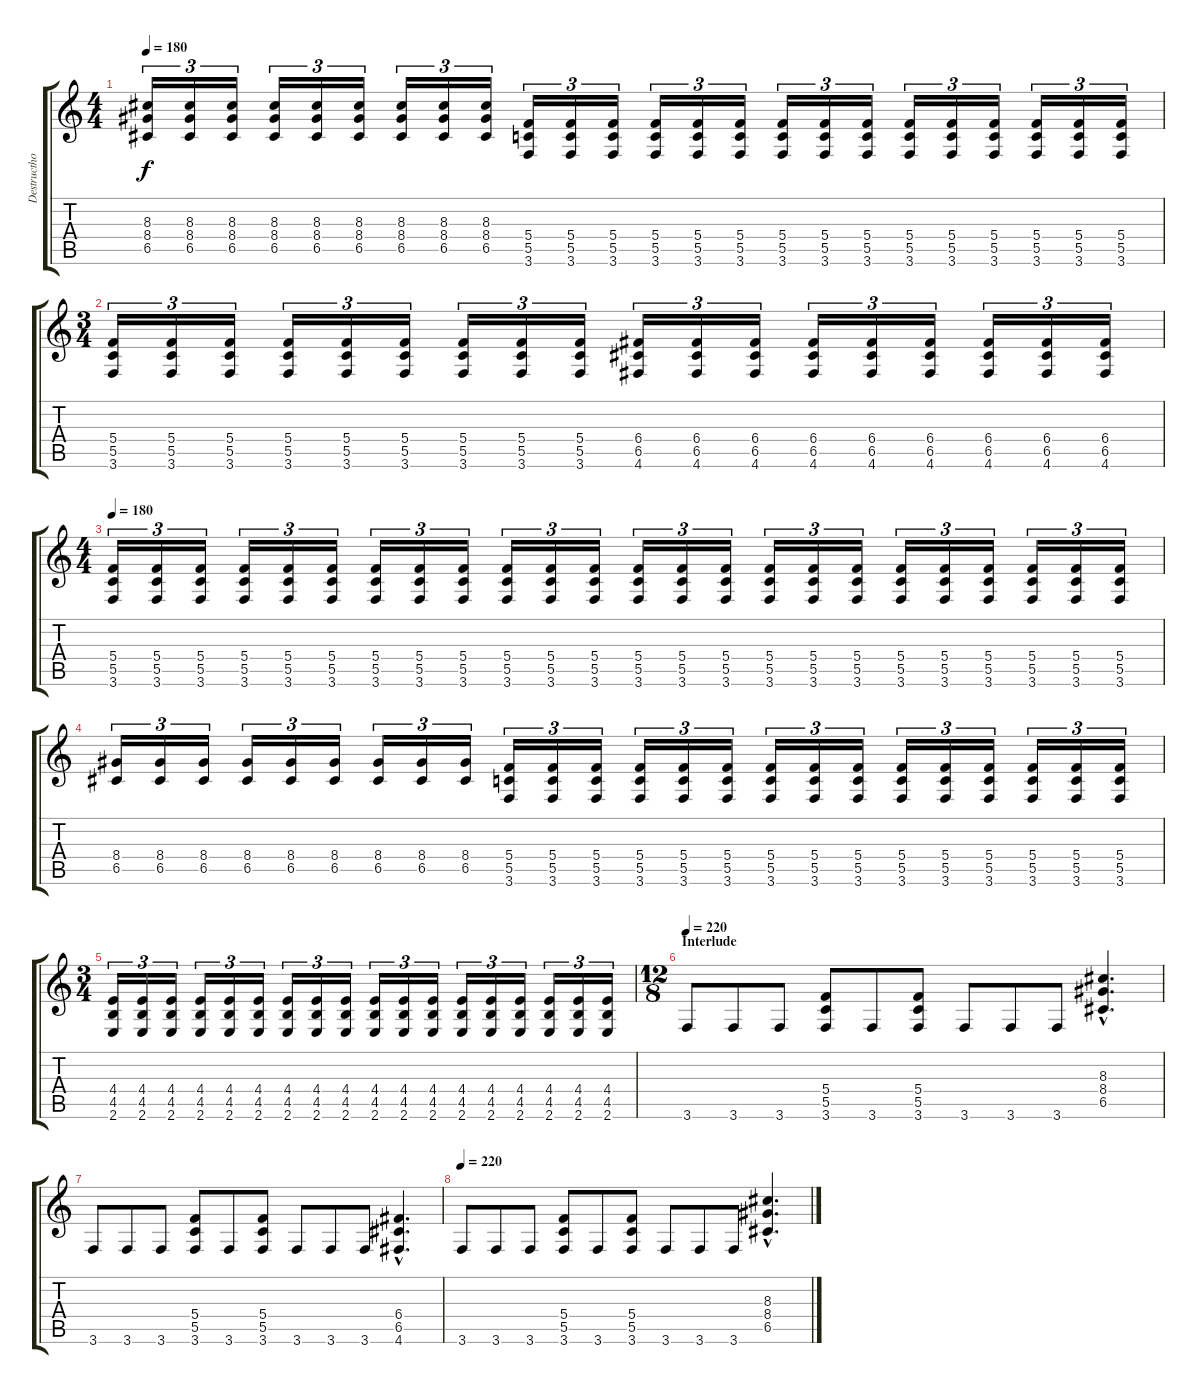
\track ("Destructhor" "Destructho") {instrument overdrivenguitar}
\staff {score tabs}
\tuning (D4 A3 F3 C3 G2 D2) {hide}
\ts (4 4)
\tempo 180
\clef g2
\ks c
(8.3 8.4 6.5).16{tu (3 2) dy f} (8.3 8.4 6.5).16{tu (3 2)} (8.3 8.4 6.5).16{tu (3 2)} (8.3 8.4 6.5).16{tu (3 2)} (8.3 8.4 6.5).16{tu (3 2)} (8.3 8.4 6.5).16{tu (3 2)} (8.3 8.4 6.5).16{tu (3 2)} (8.3 8.4 6.5).16{tu (3 2)} (8.3 8.4 6.5).16{tu (3 2)} (5.4 5.5 3.6).16{tu (3 2)} (5.4 5.5 3.6).16{tu (3 2)} (5.4 5.5 3.6).16{tu (3 2)} (5.4 5.5 3.6).16{tu (3 2)} (5.4 5.5 3.6).16{tu (3 2)} (5.4 5.5 3.6).16{tu (3 2)} (5.4 5.5 3.6).16{tu (3 2)} (5.4 5.5 3.6).16{tu (3 2)} (5.4 5.5 3.6).16{tu (3 2)} (5.4 5.5 3.6).16{tu (3 2)} (5.4 5.5 3.6).16{tu (3 2)} (5.4 5.5 3.6).16{tu (3 2)} (5.4 5.5 3.6).16{tu (3 2)} (5.4 5.5 3.6).16{tu (3 2)} (5.4 5.5 3.6).16{tu (3 2)} |
\ts (3 4)
(5.4 5.5 3.6).16{tu (3 2)} (5.4 5.5 3.6).16{tu (3 2)} (5.4 5.5 3.6).16{tu (3 2)} (5.4 5.5 3.6).16{tu (3 2)} (5.4 5.5 3.6).16{tu (3 2)} (5.4 5.5 3.6).16{tu (3 2)} (5.4 5.5 3.6).16{tu (3 2)} (5.4 5.5 3.6).16{tu (3 2)} (5.4 5.5 3.6).16{tu (3 2)} (6.4 6.5 4.6).16{tu (3 2)} (6.4 6.5 4.6).16{tu (3 2)} (6.4 6.5 4.6).16{tu (3 2)} (6.4 6.5 4.6).16{tu (3 2)} (6.4 6.5 4.6).16{tu (3 2)} (6.4 6.5 4.6).16{tu (3 2)} (6.4 6.5 4.6).16{tu (3 2)} (6.4 6.5 4.6).16{tu (3 2)} (6.4 6.5 4.6).16{tu (3 2)} |
\ts (4 4)
\tempo 180
(5.4 5.5 3.6).16{tu (3 2)} (5.4 5.5 3.6).16{tu (3 2)} (5.4 5.5 3.6).16{tu (3 2)} (5.4 5.5 3.6).16{tu (3 2)} (5.4 5.5 3.6).16{tu (3 2)} (5.4 5.5 3.6).16{tu (3 2)} (5.4 5.5 3.6).16{tu (3 2)} (5.4 5.5 3.6).16{tu (3 2)} (5.4 5.5 3.6).16{tu (3 2)} (5.4 5.5 3.6).16{tu (3 2)} (5.4 5.5 3.6).16{tu (3 2)} (5.4 5.5 3.6).16{tu (3 2)} (5.4 5.5 3.6).16{tu (3 2)} (5.4 5.5 3.6).16{tu (3 2)} (5.4 5.5 3.6).16{tu (3 2)} (5.4 5.5 3.6).16{tu (3 2)} (5.4 5.5 3.6).16{tu (3 2)} (5.4 5.5 3.6).16{tu (3 2)} (5.4 5.5 3.6).16{tu (3 2)} (5.4 5.5 3.6).16{tu (3 2)} (5.4 5.5 3.6).16{tu (3 2)} (5.4 5.5 3.6).16{tu (3 2)} (5.4 5.5 3.6).16{tu (3 2)} (5.4 5.5 3.6).16{tu (3 2)} |
(8.4 6.5).16{tu (3 2)} (8.4 6.5).16{tu (3 2)} (8.4 6.5).16{tu (3 2)} (8.4 6.5).16{tu (3 2)} (8.4 6.5).16{tu (3 2)} (8.4 6.5).16{tu (3 2)} (8.4 6.5).16{tu (3 2)} (8.4 6.5).16{tu (3 2)} (8.4 6.5).16{tu (3 2)} (5.4 5.5 3.6).16{tu (3 2)} (5.4 5.5 3.6).16{tu (3 2)} (5.4 5.5 3.6).16{tu (3 2)} (5.4 5.5 3.6).16{tu (3 2)} (5.4 5.5 3.6).16{tu (3 2)} (5.4 5.5 3.6).16{tu (3 2)} (5.4 5.5 3.6).16{tu (3 2)} (5.4 5.5 3.6).16{tu (3 2)} (5.4 5.5 3.6).16{tu (3 2)} (5.4 5.5 3.6).16{tu (3 2)} (5.4 5.5 3.6).16{tu (3 2)} (5.4 5.5 3.6).16{tu (3 2)} (5.4 5.5 3.6).16{tu (3 2)} (5.4 5.5 3.6).16{tu (3 2)} (5.4 5.5 3.6).16{tu (3 2)} |
\ts (3 4)
(4.4 4.5 2.6).16{tu (3 2)} (4.4 4.5 2.6).16{tu (3 2)} (4.4 4.5 2.6).16{tu (3 2)} (4.4 4.5 2.6).16{tu (3 2)} (4.4 4.5 2.6).16{tu (3 2)} (4.4 4.5 2.6).16{tu (3 2)} (4.4 4.5 2.6).16{tu (3 2)} (4.4 4.5 2.6).16{tu (3 2)} (4.4 4.5 2.6).16{tu (3 2)} (4.4 4.5 2.6).16{tu (3 2)} (4.4 4.5 2.6).16{tu (3 2)} (4.4 4.5 2.6).16{tu (3 2)} (4.4 4.5 2.6).16{tu (3 2)} (4.4 4.5 2.6).16{tu (3 2)} (4.4 4.5 2.6).16{tu (3 2)} (4.4 4.5 2.6).16{tu (3 2)} (4.4 4.5 2.6).16{tu (3 2)} (4.4 4.5 2.6).16{tu (3 2)} |
\ts (12 8)
\section ("" "Interlude")
\tempo 220
3.6.8 3.6.8 3.6.8 (5.4 5.5 3.6).8 3.6.8 (5.4 5.5 3.6).8 3.6.8 3.6.8 3.6.8 (8.3{hac} 8.4{hac} 6.5{hac}).4{d} |
3.6.8 3.6.8 3.6.8 (5.4 5.5 3.6).8 3.6.8 (5.4 5.5 3.6).8 3.6.8 3.6.8 3.6.8 (6.4{hac} 6.5{hac} 4.6{hac}).4{d} |
\tempo 220
3.6.8 3.6.8 3.6.8 (5.4 5.5 3.6).8 3.6.8 (5.4 5.5 3.6).8 3.6.8 3.6.8 3.6.8 (8.3{hac} 8.4{hac} 6.5{hac}).4{d}
